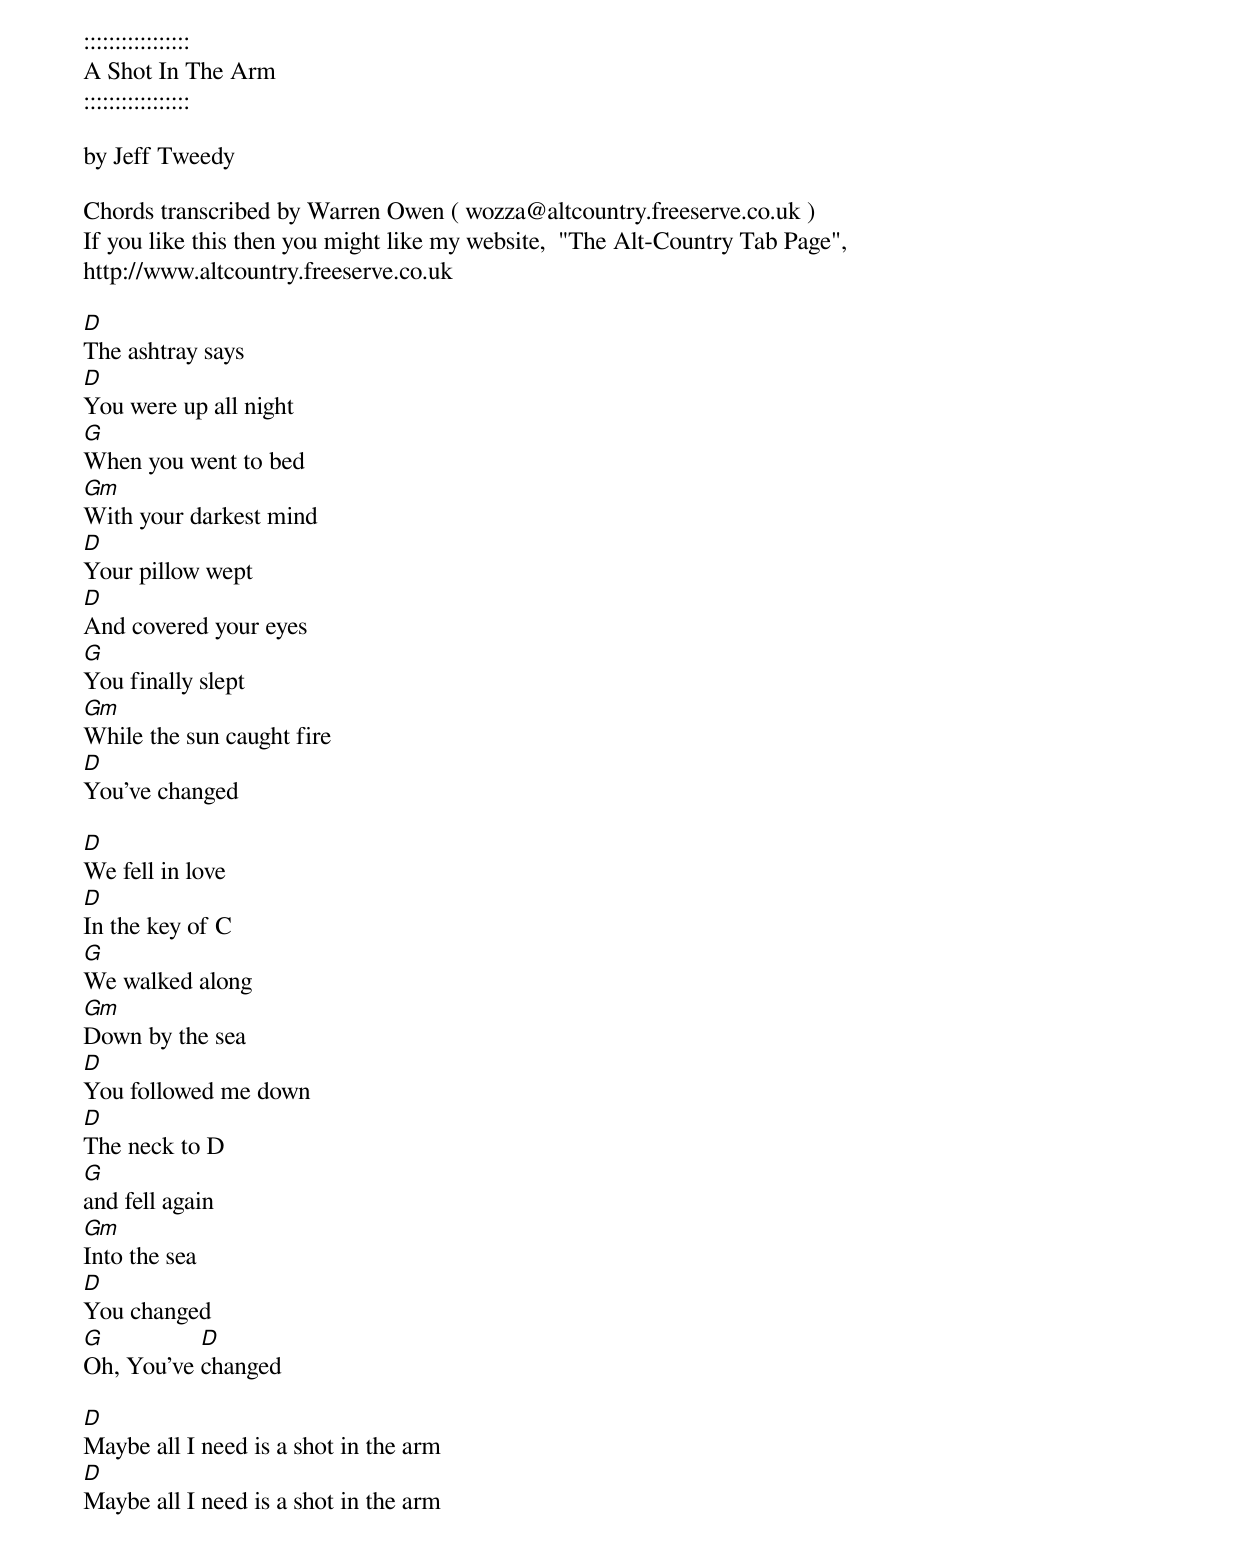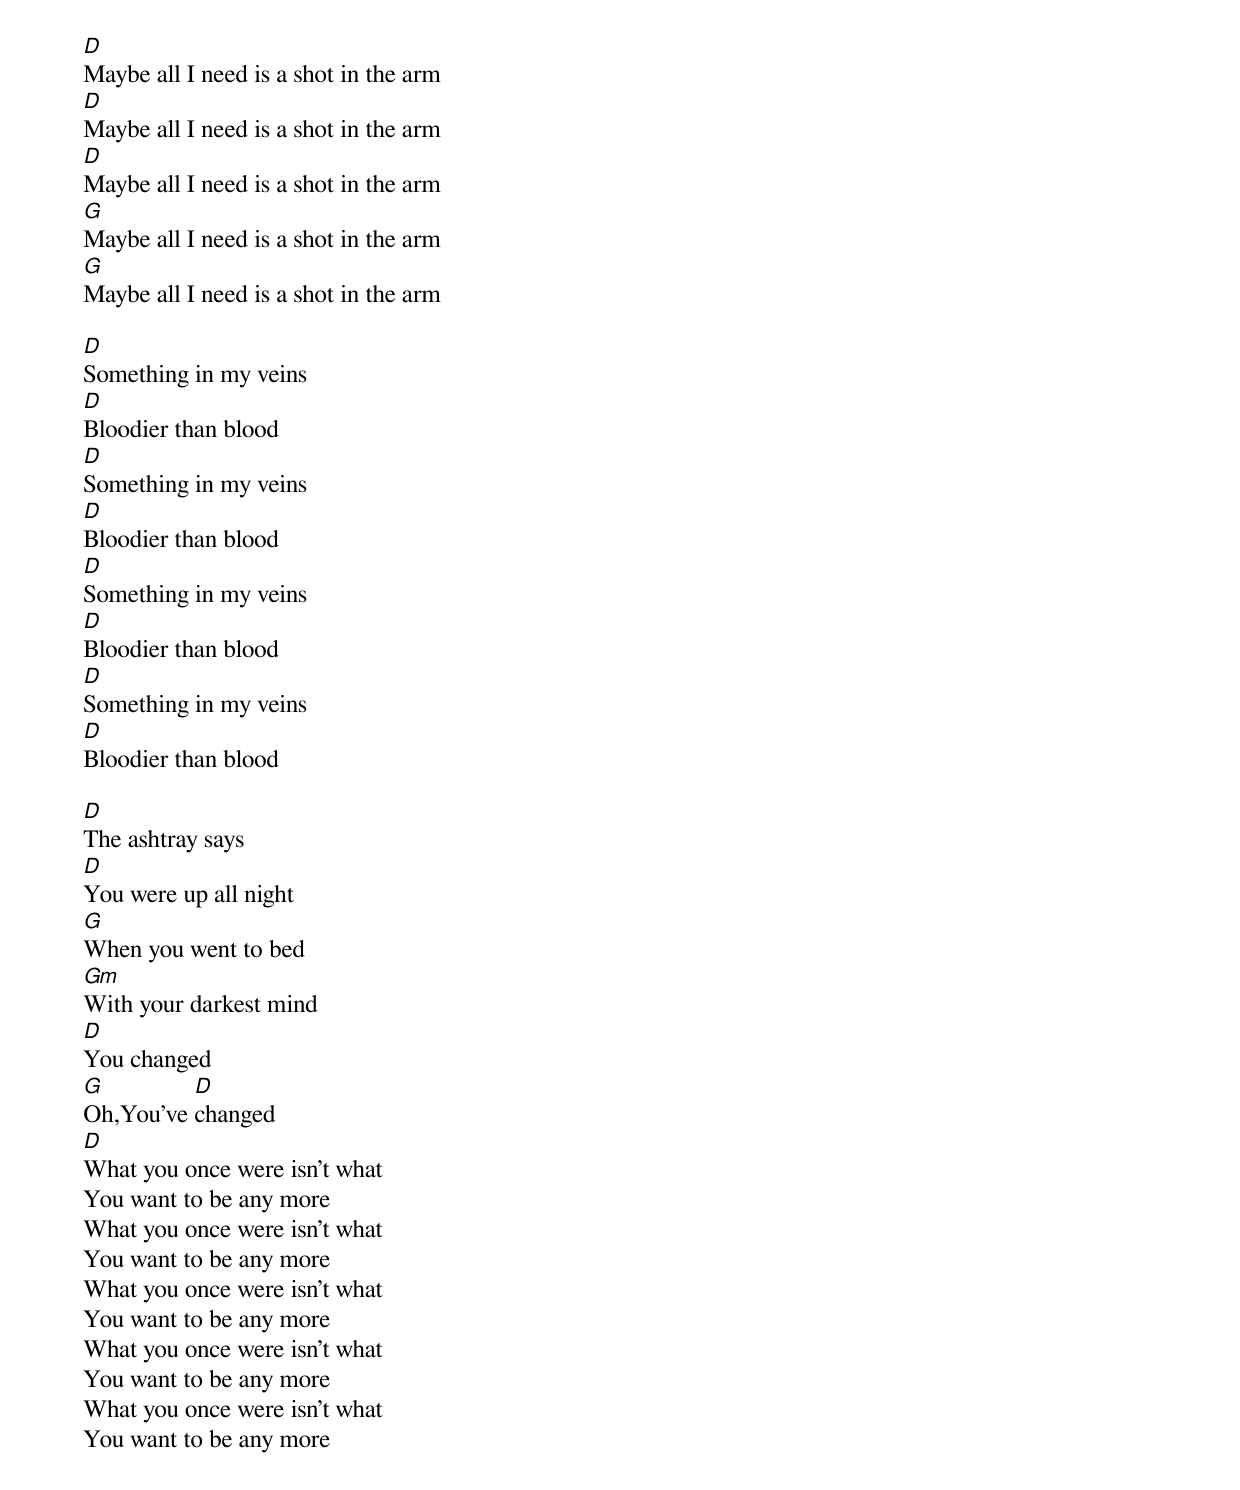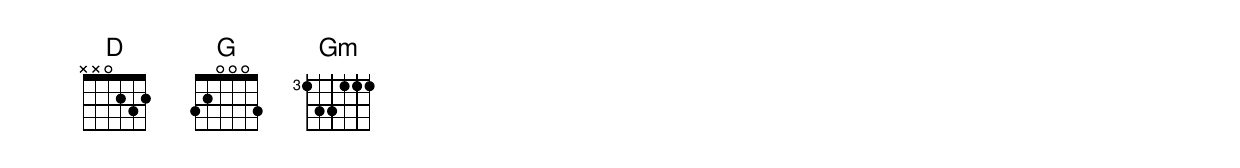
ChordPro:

:::::::::::::::::
A Shot In The Arm
:::::::::::::::::

by Jeff Tweedy

Chords transcribed by Warren Owen ( wozza@altcountry.freeserve.co.uk )
If you like this then you might like my website,  "The Alt-Country Tab Page",
http://www.altcountry.freeserve.co.uk

[D]The ashtray says
[D]You were up all night
[G]When you went to bed
[Gm]With your darkest mind
[D]Your pillow wept
[D]And covered your eyes
[G]You finally slept
[Gm]While the sun caught fire
[D]You've changed

[D]We fell in love
[D]In the key of C
[G]We walked along
[Gm]Down by the sea
[D]You followed me down
[D]The neck to D
[G]and fell again
[Gm]Into the sea
[D]You changed
[G]Oh, You've [D]changed

[D]Maybe all I need is a shot in the arm
[D]Maybe all I need is a shot in the arm
[D]Maybe all I need is a shot in the arm
[D]Maybe all I need is a shot in the arm
[D]Maybe all I need is a shot in the arm
[G]Maybe all I need is a shot in the arm
[G]Maybe all I need is a shot in the arm

[D]Something in my veins
[D]Bloodier than blood
[D]Something in my veins
[D]Bloodier than blood
[D]Something in my veins
[D]Bloodier than blood
[D]Something in my veins
[D]Bloodier than blood

[D]The ashtray says
[D]You were up all night
[G]When you went to bed
[Gm]With your darkest mind
[D]You changed
[G]Oh,You've [D]changed
[D]What you once were isn't what
You want to be any more
What you once were isn't what
You want to be any more
What you once were isn't what
You want to be any more
What you once were isn't what
You want to be any more
What you once were isn't what
You want to be any more
